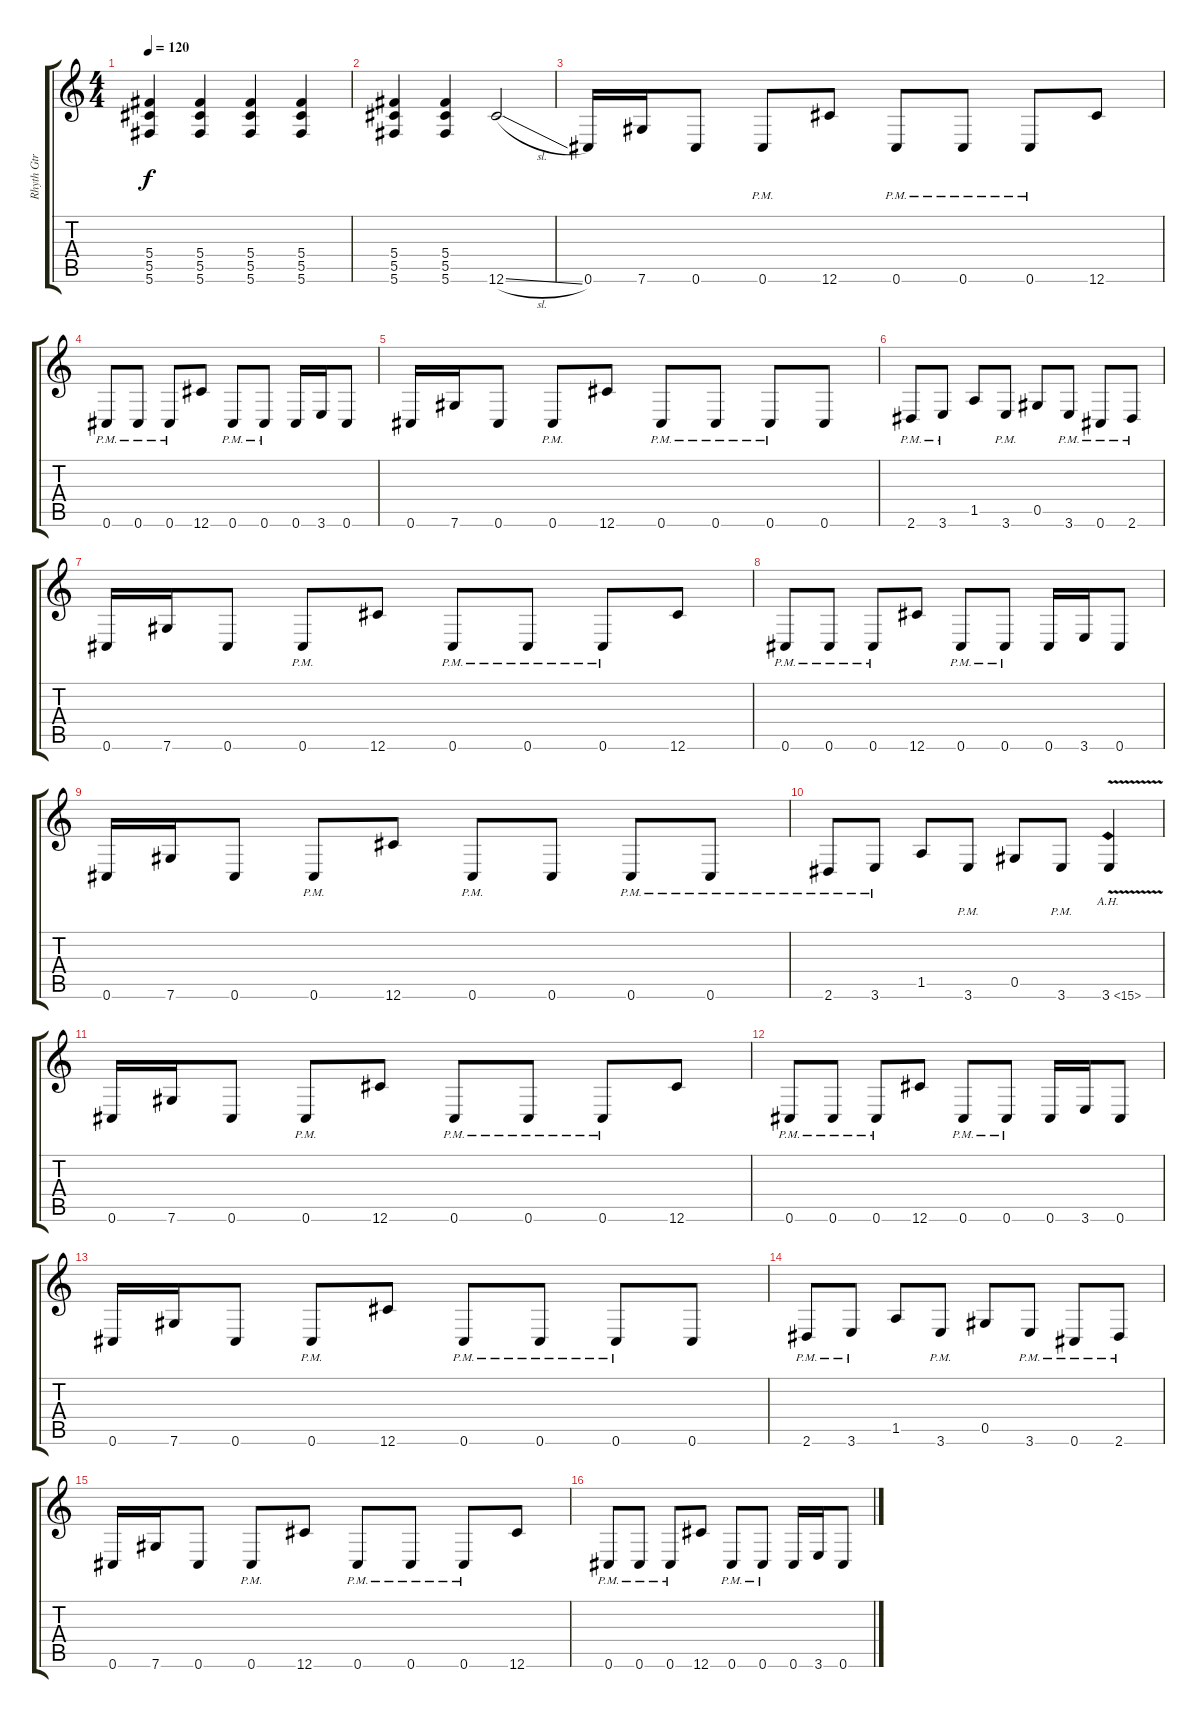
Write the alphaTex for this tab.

\track ("Rhyth Gtr L" "Rhyth Gtr ") {instrument distortionguitar}
\staff {score tabs}
\tuning (Eb4 Ab3 Gb3 Db3 Ab2 Db2) {hide}
\ts (4 4)
\tempo 120
\clef g2
\ks c
(5.4 5.5 5.6).4{dy f} (5.4 5.5 5.6).4 (5.4 5.5 5.6).4 (5.4 5.5 5.6).4 |
(5.4 5.5 5.6).4 (5.4 5.5 5.6).4 12.6{sl}.2 |
0.6.16 7.6.16 0.6.8 0.6{pm}.8 12.6.8 0.6{pm}.8 0.6{pm}.8 0.6{pm}.8 12.6.8 |
0.6{pm}.8 0.6{pm}.8 0.6{pm}.8 12.6.8 0.6{pm}.8 0.6{pm}.8 0.6.16 3.6.16 0.6.8 |
0.6.16 7.6.16 0.6.8 0.6{pm}.8 12.6.8 0.6{pm}.8 0.6{pm}.8 0.6{pm}.8 0.6.8 |
2.6{pm}.8 3.6{pm}.8 1.5.8 3.6{pm}.8 0.5.8 3.6{pm}.8 0.6{pm}.8 2.6{pm}.8 |
0.6.16 7.6.16 0.6.8 0.6{pm}.8 12.6.8 0.6{pm}.8 0.6{pm}.8 0.6{pm}.8 12.6.8 |
0.6{pm}.8 0.6{pm}.8 0.6{pm}.8 12.6.8 0.6{pm}.8 0.6{pm}.8 0.6.16 3.6.16 0.6.8 |
0.6.16 7.6.16 0.6.8 0.6{pm}.8 12.6.8 0.6{pm}.8 0.6.8 0.6{pm}.8 0.6{pm}.8 |
2.6{pm}.8 3.6{pm}.8 1.5.8 3.6{pm}.8 0.5.8 3.6{pm}.8 3.6{ah 12 v}.4 |
0.6.16 7.6.16 0.6.8 0.6{pm}.8 12.6.8 0.6{pm}.8 0.6{pm}.8 0.6{pm}.8 12.6.8 |
0.6{pm}.8 0.6{pm}.8 0.6{pm}.8 12.6.8 0.6{pm}.8 0.6{pm}.8 0.6.16 3.6.16 0.6.8 |
0.6.16 7.6.16 0.6.8 0.6{pm}.8 12.6.8 0.6{pm}.8 0.6{pm}.8 0.6{pm}.8 0.6.8 |
2.6{pm}.8 3.6{pm}.8 1.5.8 3.6{pm}.8 0.5.8 3.6{pm}.8 0.6{pm}.8 2.6{pm}.8 |
0.6.16 7.6.16 0.6.8 0.6{pm}.8 12.6.8 0.6{pm}.8 0.6{pm}.8 0.6{pm}.8 12.6.8 |
0.6{pm}.8 0.6{pm}.8 0.6{pm}.8 12.6.8 0.6{pm}.8 0.6{pm}.8 0.6.16 3.6.16 0.6.8
